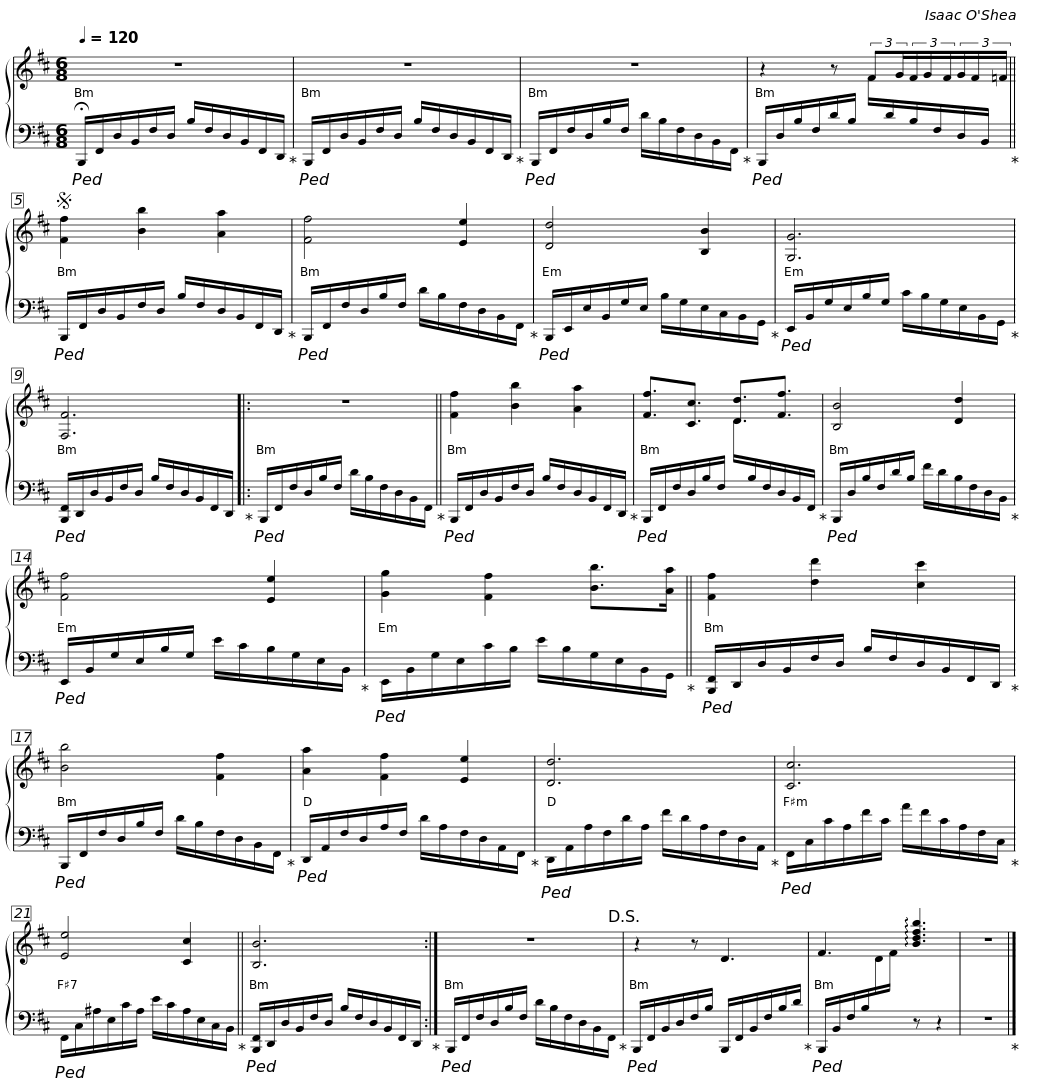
X:1
%%score { 1 | 2 }
L:1/8
Q:1/4=120
M:6/8
I:linebreak $
K:D
V:1 treble
V:2 bass
V:1
 z6 | z6 | z6 | z2 z (3:2:2FG/(3F/G/F/(3G/F/=F/ ||$S [Ff]2 [Bb]2 [Aa]2 | %5
 [Ff]4 [Ee]2 | [Dd]4 [B,B]2 | [G,G]6 | [F,F]6 |:$ z6 || %10
 [Ff]2 [Bb]2 [Aa]2 | [Ff]3/2[Cc]3/2 [Dd]3/2[Ff]3/2 | [B,B]4 [Dd]2 |$ [Ff]4 [Ee]2 | [Gg]2 [Ff]2 [Bb]>[Aa] || %15
 [Ff]2 [dd']2 [cc']2 | [Bb]4 [Ff]2 |$ [Aa]2 [Ff]2 [Ee]2 | [Dd]6 | [Cc]6 | %20
 [Ee]4 [Cc]2 ||$ [B,B]6 :| z6!D.S.! | z2 z D3 | F3 !arpeggio![Bdfb]3 | %25
 z6 |] %26
V:2
!ped! !fermata!B,,,/F,,/D,/B,,/F,/D,/ B,/F,/D,/B,,/F,,/D,,/!ped-up! |!ped! B,,,/F,,/D,/B,,/F,/D,/ B,/F,/D,/B,,/F,,/D,,/!ped-up! |!ped! B,,,/F,,/F,/D,/B,/F,/ D/B,/F,/D,/B,,/F,,/!ped-up! |!ped! B,,,/D,/B,/F,/D/B,/[I:staff -1] F/[I:staff +1]D/B,/F,/D,/B,,/!ped-up! ||$!ped! B,,,/F,,/D,/B,,/F,/D,/ B,/F,/D,/B,,/F,,/D,,/!ped-up! | %5
!ped! B,,,/F,,/F,/D,/B,/F,/ D/B,/F,/D,/B,,/F,,/!ped-up! |!ped! B,,,/E,,/E,/B,,/G,/E,/ B,/G,/E,/C,/B,,/G,,/!ped-up! |!ped! E,,/B,,/G,/E,/B,/G,/ C/B,/G,/E,/B,,/G,,/!ped-up! |!ped! [B,,,F,,]/D,,/D,/B,,/F,/D,/ B,/F,/D,/B,,/F,,/D,,/!ped-up! |:$!ped! B,,,/F,,/F,/D,/B,/F,/ D/B,/F,/D,/B,,/F,,/!ped-up! || %10
!ped! B,,,/F,,/D,/B,,/F,/D,/ B,/F,/D,/B,,/F,,/D,,/!ped-up! |!ped! B,,,/F,,/F,/D,/B,/F,/[I:staff -1] D/[I:staff +1]B,/F,/D,/B,,/F,,/!ped-up! |!ped! B,,,/D,/B,/F,/D/B,/ F/D/B,/F,/D,/B,,/!ped-up! |$!ped! E,,/B,,/G,/E,/B,/G,/ E/C/B,/G,/E,/B,,/!ped-up! |!ped! E,,/B,,/G,/E,/C/B,/ E/B,/G,/E,/B,,/G,,/!ped-up! || %15
!ped! [B,,,F,,]/D,,/D,/B,,/F,/D,/ B,/F,/D,/B,,/F,,/D,,/!ped-up! |!ped! B,,,/F,,/F,/D,/B,/F,/ D/B,/F,/D,/B,,/F,,/!ped-up! |$!ped! D,,/A,,/F,/D,/A,/F,/ D/A,/F,/D,/A,,/F,,/!ped-up! |!ped! D,,/A,,/A,/F,/D/A,/ F/D/A,/F,/D,/A,,/!ped-up! |!ped! F,,/C,/C/A,/F/C/ A/F/C/A,/F,/C,/!ped-up! | %20
!ped! F,,/C,/^A,/E,/C/A,/ E/C/A,/E,/C,/B,,/!ped-up! ||$!ped! [B,,,F,,]/D,,/D,/B,,/F,/D,/ B,/F,/D,/B,,/F,,/D,,/!ped-up! :|!ped! B,,,/F,,/F,/D,/B,/F,/ D/B,/F,/D,/B,,/F,,/!ped-up! |!ped! B,,,/F,,/B,,/D,/F,/B,/ B,,,/F,,/B,,/F,/B,/D/!ped-up! |!ped! B,,,/B,,/F,/B,/[I:staff -1]D/F/[I:staff +1] z z2 | %25
 z6!ped-up! |] %26
